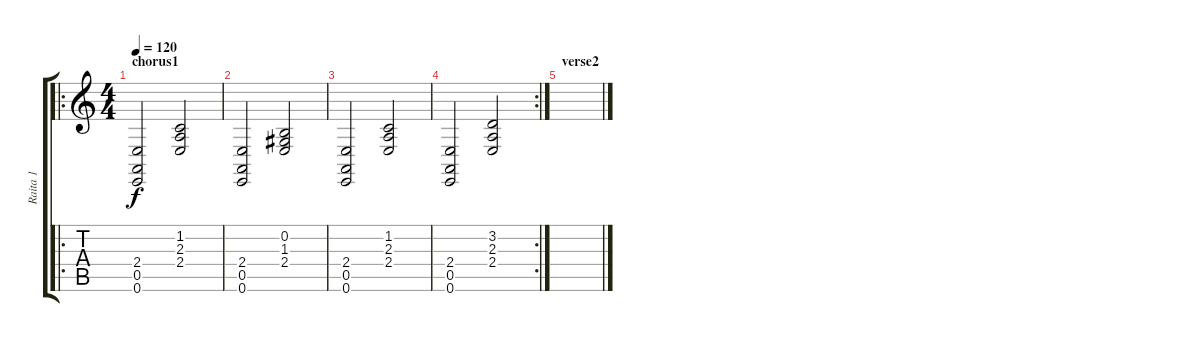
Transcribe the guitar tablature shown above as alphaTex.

\track ("Raita 1" "Raita 1") {instrument acousticgrandpiano}
\staff {score tabs}
\tuning (E4 B3 G3 D3 A2 E2) {hide}
\ro
\ts (4 4)
\section ("" "chorus1")
\tempo 120
\clef g2
\ks c
(2.4 0.5 0.6).2{dy f} (1.2 2.3 2.4).2 |
(2.4 0.5 0.6).2 (0.2 1.3 2.4).2 |
(2.4 0.5 0.6).2 (1.2 2.3 2.4).2 |
\rc 2
(2.4 0.5 0.6).2 (3.2 2.3 2.4).2 |
\section ("" "verse2")
